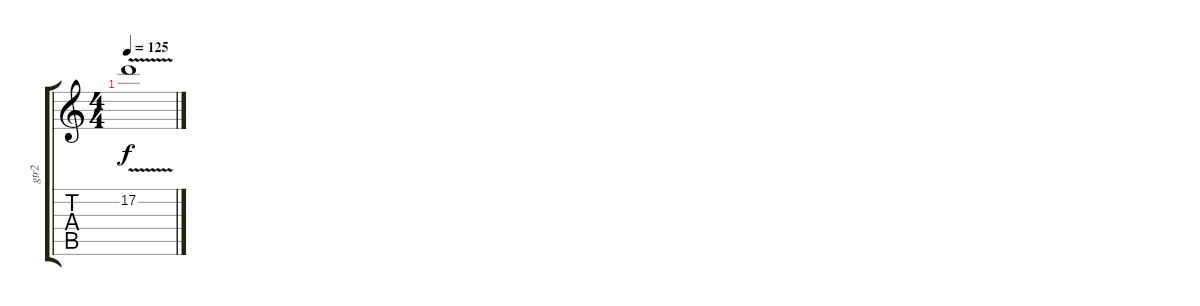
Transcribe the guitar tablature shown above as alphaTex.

\track ("gtr2" "gtr2") {instrument distortionguitar}
\staff {score tabs}
\tuning (D4 A3 F3 C3 G2 D2) {hide}
\ts (4 4)
\tempo 125
\clef g2
\ks c
17.2{v}.1{dy f}
